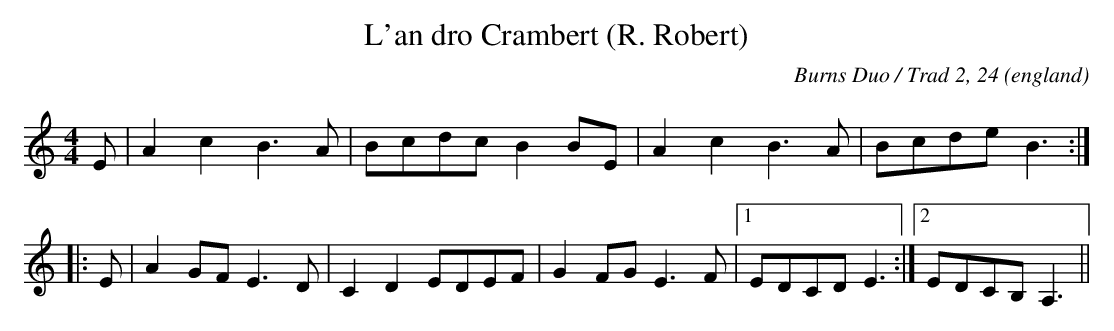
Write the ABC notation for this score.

X:1
T:L'an dro Crambert (R. Robert)
O:england
C:Burns Duo / Trad 2, 24
M:4/4
L:1/8
K:C
E|A2c2 B3A| Bcdc B2BE|A2c2 B3A| Bcde B3:|
|:E|A2GF E3D |C2D2 EDEF|\
G2FG E3F|1  EDCD E3:|2 EDCB, A,3||
